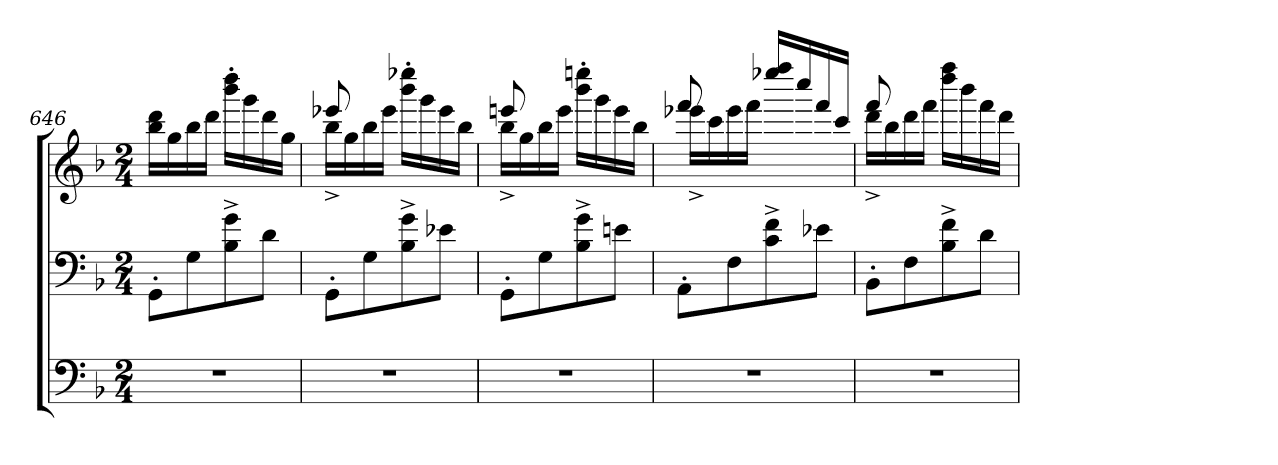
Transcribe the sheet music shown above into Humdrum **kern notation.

**kern	**kern	**kern
*part3	*part2	*part1
*staff3	*staff2	*staff1
*clefF4	*clefF4	*clefG2
*k[b-]	*k[b-]	*k[b-]
*M2/4	*M2/4	*M2/4
=646	=646	=646
2r	8GG'>L	16ddd 16bb-LL
.	.	16gg
.	8G	16bb-
.	.	16dddJJ
.	8g^> 8B-^>	16dddd'> 16bbb-'>LL
.	.	16ggg
.	8dJ	16ddd
.	.	16ggJJ
=647	=647	=647
*	*	*^
2r	8GG'>L	8eee-X	16bb-^>LL
.	.	.	16gg
.	8G	4.ryy	16bb-
.	.	.	16eee-JJ
.	8g^> 8B-^>	.	16eeee-'> 16bbb-'>LL
.	.	.	16ggg
.	8e-XJ	.	16eee-
.	.	.	16bb-JJ
=648	=648	=648	=648
2r	8GG'>L	8eeen	16bb-^>LL
.	.	.	16gg
.	8G	4.ryy	16bb-
.	.	.	16eeeJJ
.	8g^> 8B-^>	.	16eeeen'> 16bbb-'>LL
.	.	.	16ggg
.	8enJ	.	16eee
.	.	.	16bb-JJ
=649	=649	=649	=649
2r	8AA'>L	8fff	16eee-X^>LL
.	.	.	16ccc
.	8F	4.ryy	16eee-
.	.	.	16fffJJ
.	8f^> 8c^>	.	16ffff 16eeee-LL
.	.	.	16cccc/
.	8e-XJ	.	16fff
.	.	.	16cccJJ
=650	=650	=650	=650
2r	8BB-'>L	8fff	16ddd^>LL
.	.	.	16bb-
.	8F	4.ryy	16ddd
.	.	.	16fffJJ
.	8f^> 8B-^>	.	16dddd 16ffffLL
.	.	.	16bbb-
.	8dJ	.	16fff
.	.	.	16dddJJ
*	*	*v	*v
=	=	=
*-	*-	*-
